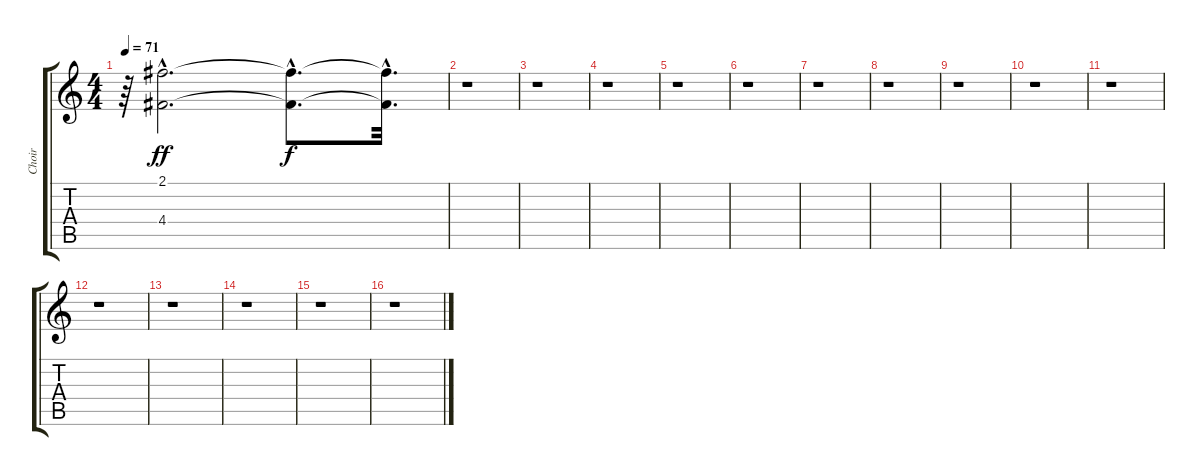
\track ("Choir               " "Choir     ") {instrument acousticbass}
\staff {score tabs}
\tuning (E4 B3 G3 D3 A2 E2) {hide}
\ts (4 4)
\tempo 71
\clef g2
\ks c
r.64{dy fff} (2.1{hac} 4.4{hac}).2{d dy ff volume 6} (2.1{hac t} 4.4{hac t}).8{d dy f} (2.1{hac t} 4.4{hac t}).32{d} |
r.1 |
r.1 |
r.1 |
r.1 |
r.1 |
r.1 |
r.1 |
r.1 |
r.1 |
r.1 |
r.1 |
r.1 |
r.1 |
r.1 |
r.1
